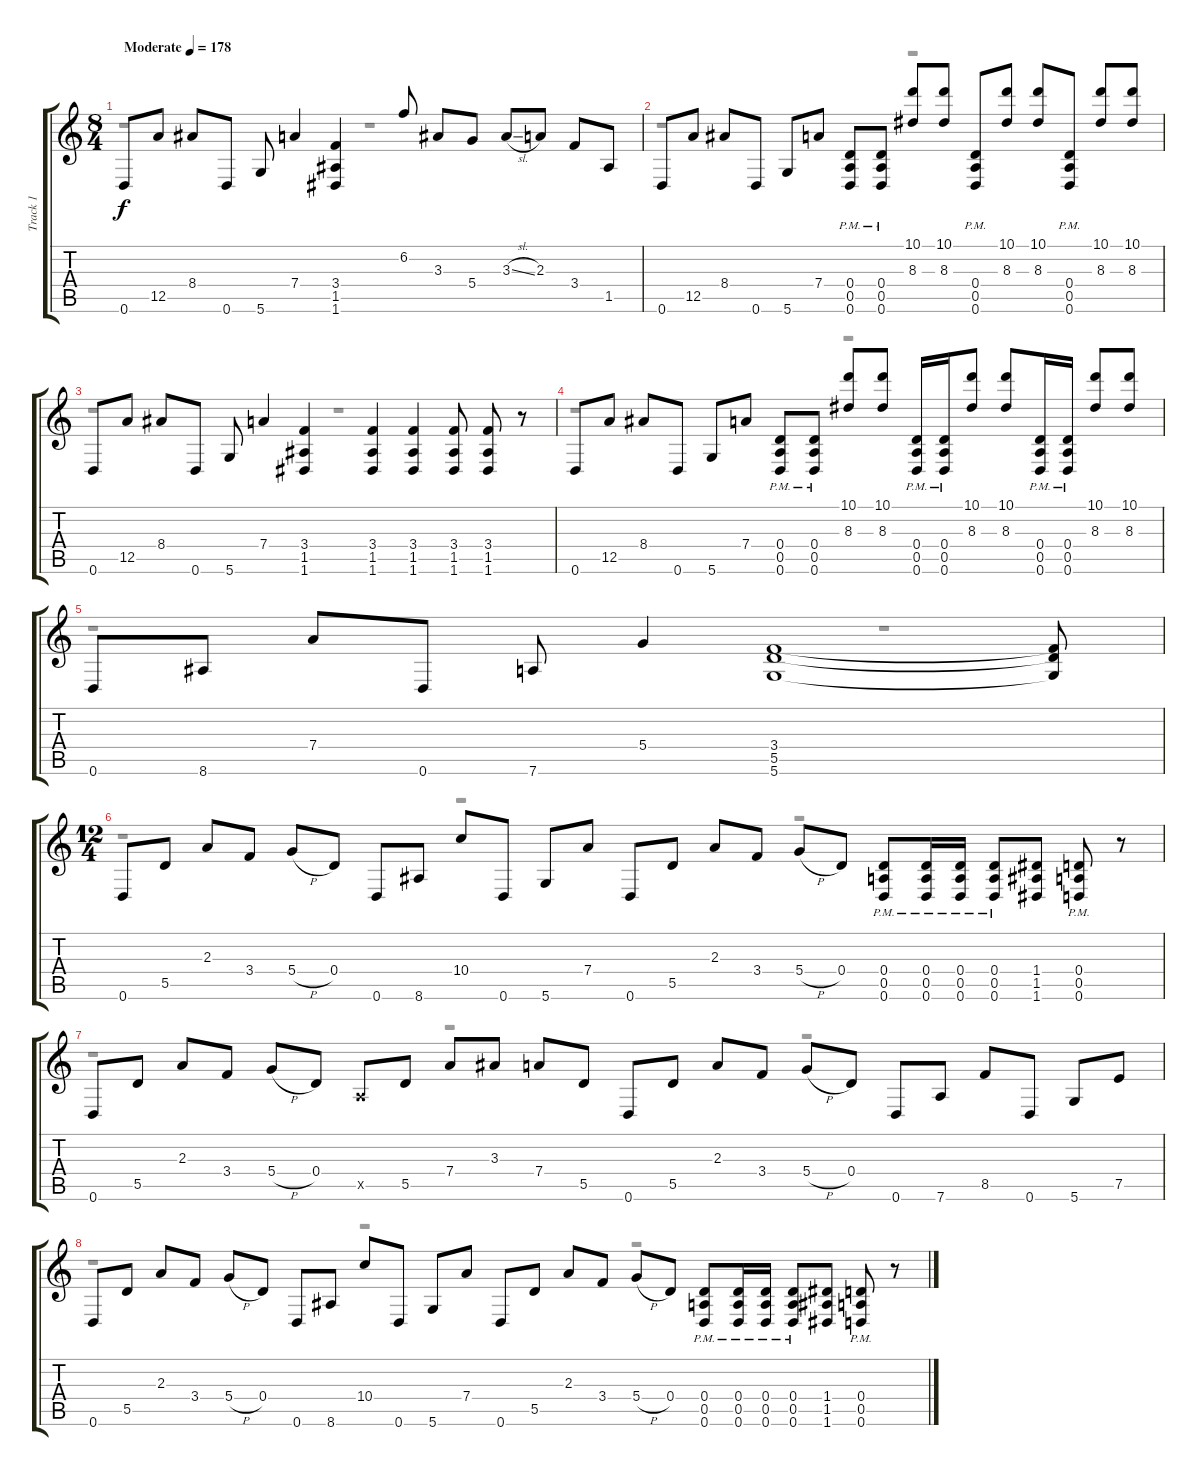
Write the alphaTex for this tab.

\track ("Track 1" "Track 1") {instrument distortionguitar}
\staff {score tabs}
\tuning (E4 B3 G3 D3 A2 D2) {hide}
\voice
\ts (8 4)
\tempo (178 "Moderate")
\clef g2
\ks c
0.6.8{dy f instrument distortionguitar} 12.5.8 8.4.8 0.6.8 5.6.8 7.4.4 (3.4 1.5 1.6).4 6.2.8 3.3.8 5.4.8 3.3{sl}.8 2.3.8 3.4.8 1.5.8 |
0.6.8 12.5.8 8.4.8 0.6.8 5.6.8 7.4.8 (0.4{pm} 0.5 0.6).8 (0.4{pm} 0.5 0.6).8 (10.1 8.3).8 (10.1 8.3).8 (0.4{pm} 0.5 0.6).8 (10.1 8.3).8 (10.1 8.3).8 (0.4{pm} 0.5 0.6).8 (10.1 8.3).8 (10.1 8.3).8 |
0.6.8 12.5.8 8.4.8 0.6.8 5.6.8 7.4.4 (3.4 1.5 1.6).4 (3.4 1.5 1.6).4 (3.4 1.5 1.6).4 (3.4 1.5 1.6).8 (3.4 1.5 1.6).8 r.8 |
0.6.8 12.5.8 8.4.8 0.6.8 5.6.8 7.4.8 (0.4{pm} 0.5 0.6).8 (0.4{pm} 0.5 0.6).8 (10.1 8.3).8 (10.1 8.3).8 (0.4{pm} 0.5 0.6).16 (0.4{pm} 0.5 0.6).16 (10.1 8.3).8 (10.1 8.3).8 (0.4{pm} 0.5 0.6).16 (0.4{pm} 0.5 0.6).16 (10.1 8.3).8 (10.1 8.3).8 |
0.6.8 8.6.8 7.4.8 0.6.8 7.6.8 5.4.4 (3.4 5.5 5.6).1 (3.4{t} 5.5{t} 5.6{t}).8 |
\ts (12 4)
0.6.8 5.5.8 2.3.8 3.4.8 5.4{h}.8 0.4.8 0.6.8 8.6.8 10.4.8 0.6.8 5.6.8 7.4.8 0.6.8 5.5.8 2.3.8 3.4.8 5.4{h}.8 0.4.8 (0.4 0.5{pm} 0.6).8 (0.4{pm} 0.5 0.6).16 (0.4 0.5{pm} 0.6).16 (0.4 0.5{pm} 0.6).8 (1.4 1.5 1.6).8 (0.4 0.5{pm} 0.6).8 r.8 |
0.6.8 5.5.8 2.3.8 3.4.8 5.4{h}.8 0.4.8 0.5{x}.8 5.5.8 7.4.8 3.3.8 7.4.8 5.5.8 0.6.8 5.5.8 2.3.8 3.4.8 5.4{h}.8 0.4.8 0.6.8 7.6.8 8.5.8 0.6.8 5.6.8 7.5.8 |
0.6.8 5.5.8 2.3.8 3.4.8 5.4{h}.8 0.4.8 0.6.8 8.6.8 10.4.8 0.6.8 5.6.8 7.4.8 0.6.8 5.5.8 2.3.8 3.4.8 5.4{h}.8 0.4.8 (0.4 0.5{pm} 0.6).8 (0.4{pm} 0.5 0.6).16 (0.4 0.5{pm} 0.6).16 (0.4 0.5{pm} 0.6).8 (1.4 1.5 1.6).8 (0.4 0.5{pm} 0.6).8 r.8
\voice
\clef g2
\ottava regular
\simile none
\ks c
r.1{dy f} r.1 |
r.1 r.1 |
r.1 r.1 |
r.1 r.1 |
r.1 r.1 |
r.1 r.1 r.1 |
r.1 r.1 r.1 |
r.1 r.1 r.1
